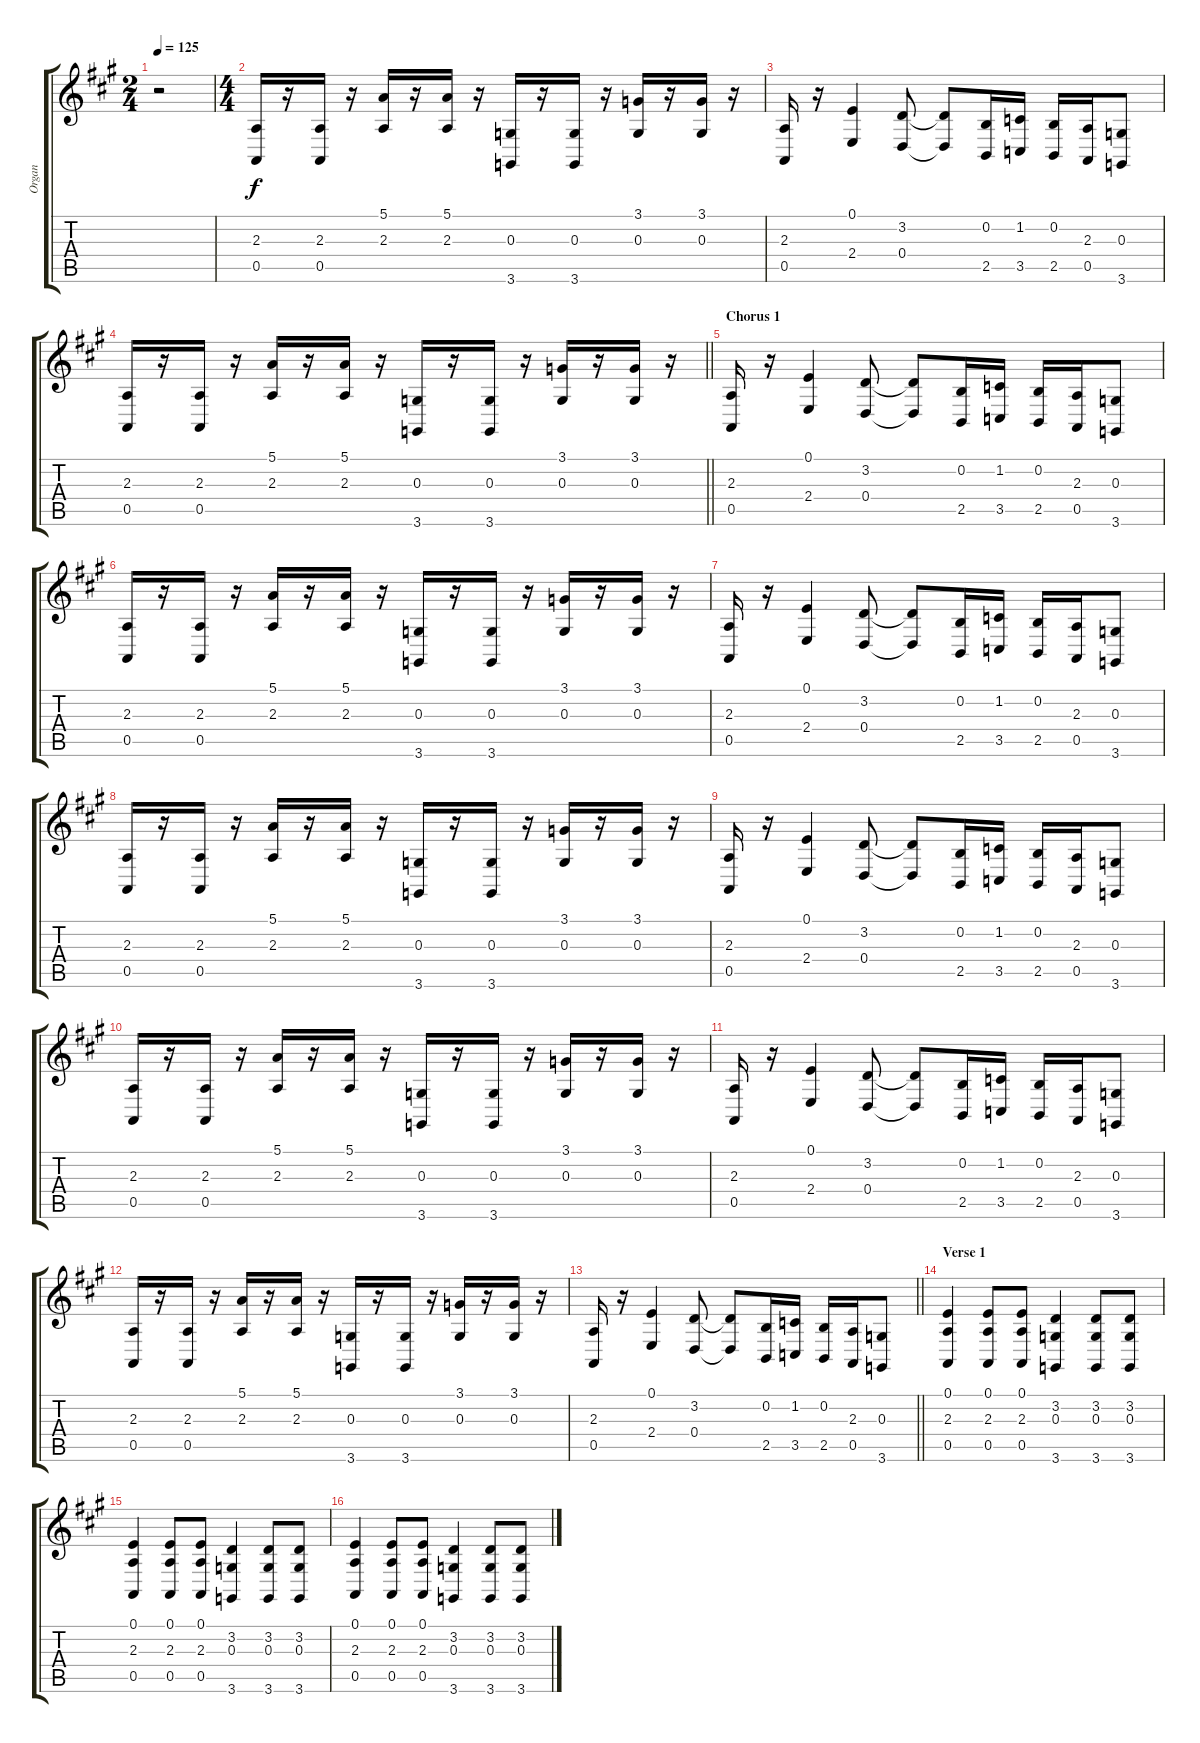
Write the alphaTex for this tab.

\track ("Organ" "Organ") {instrument drawbarorgan}
\staff {score tabs}
\tuning (E4 B3 G3 D3 A2 E2) {hide}
\ts (2 4)
\tempo 125
\clef g2
\ks a
r.2{dy f instrument drawbarorgan} |
\ts (4 4)
(2.3 0.5).16 r.16 (2.3 0.5).16 r.16 (5.1 2.3).16 r.16 (5.1 2.3).16 r.16 (0.3 3.6).16 r.16 (0.3 3.6).16 r.16 (3.1 0.3).16 r.16 (3.1 0.3).16 r.16 |
(2.3 0.5).16 r.16 (0.1 2.4).4 (3.2 0.4).8 (3.2{t} 0.4{t}).8 (0.2 2.5).16 (1.2 3.5).16 (0.2 2.5).16 (2.3 0.5).16 (0.3 3.6).8 |
\barLineRight lightlight
(2.3 0.5).16 r.16 (2.3 0.5).16 r.16 (5.1 2.3).16 r.16 (5.1 2.3).16 r.16 (0.3 3.6).16 r.16 (0.3 3.6).16 r.16 (3.1 0.3).16 r.16 (3.1 0.3).16 r.16 |
\section ("" "Chorus 1")
(2.3 0.5).16 r.16 (0.1 2.4).4 (3.2 0.4).8 (3.2{t} 0.4{t}).8 (0.2 2.5).16 (1.2 3.5).16 (0.2 2.5).16 (2.3 0.5).16 (0.3 3.6).8 |
(2.3 0.5).16 r.16 (2.3 0.5).16 r.16 (5.1 2.3).16 r.16 (5.1 2.3).16 r.16 (0.3 3.6).16 r.16 (0.3 3.6).16 r.16 (3.1 0.3).16 r.16 (3.1 0.3).16 r.16 |
(2.3 0.5).16 r.16 (0.1 2.4).4 (3.2 0.4).8 (3.2{t} 0.4{t}).8 (0.2 2.5).16 (1.2 3.5).16 (0.2 2.5).16 (2.3 0.5).16 (0.3 3.6).8 |
(2.3 0.5).16 r.16 (2.3 0.5).16 r.16 (5.1 2.3).16 r.16 (5.1 2.3).16 r.16 (0.3 3.6).16 r.16 (0.3 3.6).16 r.16 (3.1 0.3).16 r.16 (3.1 0.3).16 r.16 |
(2.3 0.5).16 r.16 (0.1 2.4).4 (3.2 0.4).8 (3.2{t} 0.4{t}).8 (0.2 2.5).16 (1.2 3.5).16 (0.2 2.5).16 (2.3 0.5).16 (0.3 3.6).8 |
(2.3 0.5).16 r.16 (2.3 0.5).16 r.16 (5.1 2.3).16 r.16 (5.1 2.3).16 r.16 (0.3 3.6).16 r.16 (0.3 3.6).16 r.16 (3.1 0.3).16 r.16 (3.1 0.3).16 r.16 |
(2.3 0.5).16 r.16 (0.1 2.4).4 (3.2 0.4).8 (3.2{t} 0.4{t}).8 (0.2 2.5).16 (1.2 3.5).16 (0.2 2.5).16 (2.3 0.5).16 (0.3 3.6).8 |
(2.3 0.5).16 r.16 (2.3 0.5).16 r.16 (5.1 2.3).16 r.16 (5.1 2.3).16 r.16 (0.3 3.6).16 r.16 (0.3 3.6).16 r.16 (3.1 0.3).16 r.16 (3.1 0.3).16 r.16 |
\barLineRight lightlight
(2.3 0.5).16 r.16 (0.1 2.4).4 (3.2 0.4).8 (3.2{t} 0.4{t}).8 (0.2 2.5).16 (1.2 3.5).16 (0.2 2.5).16 (2.3 0.5).16 (0.3 3.6).8 |
\section ("" "Verse 1")
(0.1 2.3 0.5).4 (0.1 2.3 0.5).8 (0.1 2.3 0.5).8 (3.2 0.3 3.6).4 (3.2 0.3 3.6).8 (3.2 0.3 3.6).8 |
(0.1 2.3 0.5).4 (0.1 2.3 0.5).8 (0.1 2.3 0.5).8 (3.2 0.3 3.6).4 (3.2 0.3 3.6).8 (3.2 0.3 3.6).8 |
(0.1 2.3 0.5).4 (0.1 2.3 0.5).8 (0.1 2.3 0.5).8 (3.2 0.3 3.6).4 (3.2 0.3 3.6).8 (3.2 0.3 3.6).8
